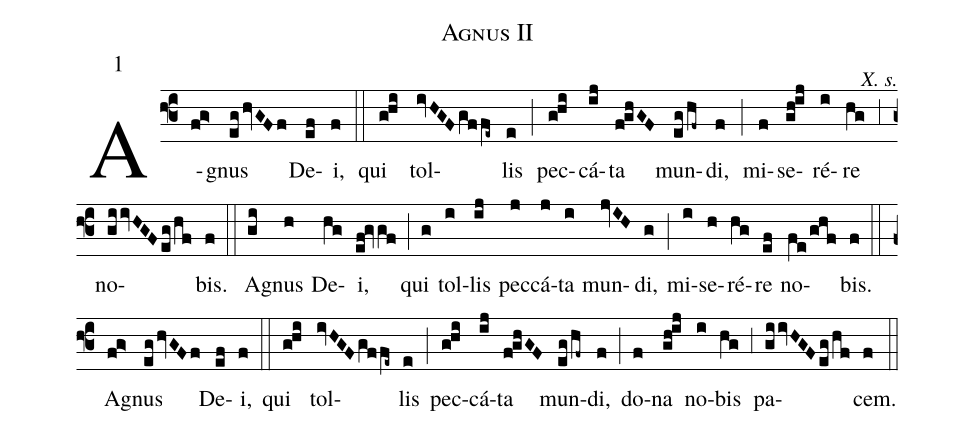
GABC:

name:Agnus II;
mode:1;
commentary:X. s.;
%%
(f3) A(fg>)gnus(eghvGFf) De(ef)i,(f) (::)
qui(g!hi) tol(ivHGFgffe~)lis(e) (;)
pec(g!hi)cá(ij)ta(f!ghGF) mun(eg!/hf~)di,(f) (;)
mi(f)se(gh!ij)ré(i)re(hg) (,3)
no(giivHGFeg!/hf)bis.(f) (::)

A(gi)gnus(h) De(hg)i,(ef!gvgf) (;)
qui(g) tol(i)lis(ij) pec(j)cá(j)ta(i) mun(jvIH)di,(g) (;)
mi(i)se(h)ré(hg)re(ef) no(fe!/ghf)bis.(f) (::)

A(fg>)gnus(eghvGFf) De(ef)i,(f) (::)
qui(g!hi) tol(ivHGFgffe~)lis(e) (;)
pec(g!hi)cá(ij)ta(f!ghGF) mun(eg!/hf~)di,(f) (;)
do(f)na(gh!ij) no(i)bis(hg) (,3)
pa(giivHGFeg!/hf)cem.(f) (::)
